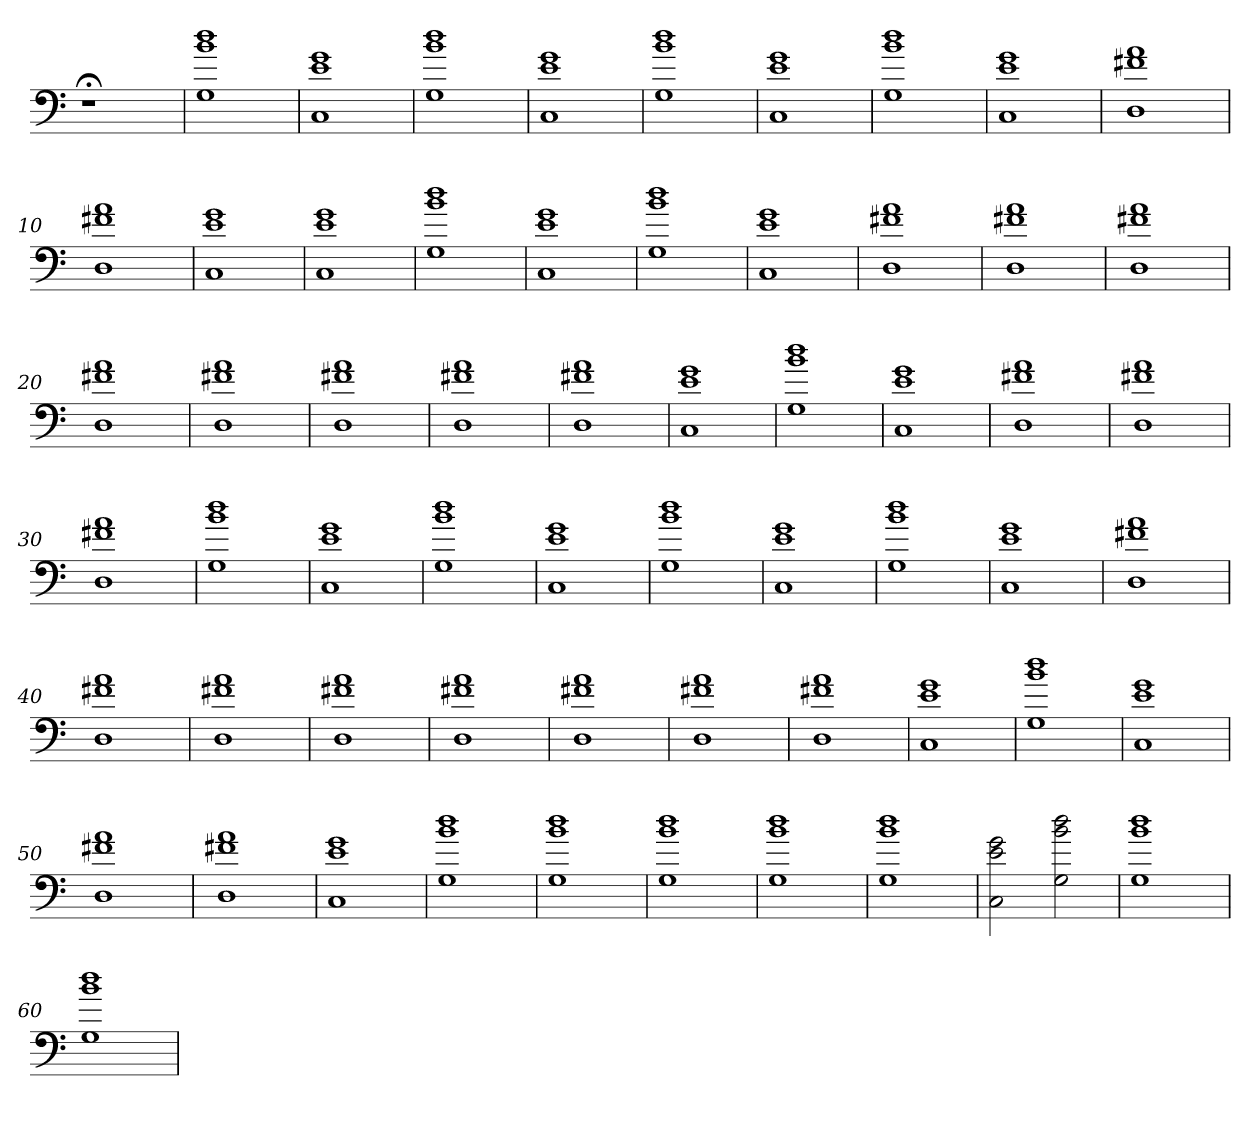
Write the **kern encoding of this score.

**kern
*part1
*staff1
=
1r;<
=1
1G 1b 1dd
=2
1C 1e 1g
=3
1G 1b 1dd
=4
1C 1e 1g
=5
1G 1b 1dd
=6
1C 1e 1g
=7
1G 1b 1dd
=8
1C 1e 1g
=9
1D 1f#X 1a
=10
1D 1f#X 1a
=11
1C 1e 1g
=12
1C 1e 1g
=13
1G 1b 1dd
=14
1C 1e 1g
=15
1G 1b 1dd
=16
1C 1e 1g
=17
1D 1f#X 1a
=18
1D 1f#X 1a
=19
1D 1f#X 1a
=20
1D 1f#X 1a
=21
1D 1f#X 1a
=22
1D 1f#X 1a
=23
1D 1f#X 1a
=24
1D 1f#X 1a
=25
1C 1e 1g
=26
1G 1b 1dd
=27
1C 1e 1g
=28
1D 1f#X 1a
=29
1D 1f#X 1a
=30
1D 1f#X 1a
=31
1G 1b 1dd
=32
1C 1e 1g
=33
1G 1b 1dd
=34
1C 1e 1g
=35
1G 1b 1dd
=36
1C 1e 1g
=37
1G 1b 1dd
=38
1C 1e 1g
=39
1D 1f#X 1a
=40
1D 1f#X 1a
=41
1D 1f#X 1a
=42
1D 1f#X 1a
=43
1D 1f#X 1a
=44
1D 1f#X 1a
=45
1D 1f#X 1a
=46
1D 1f#X 1a
=47
1C 1e 1g
=48
1G 1b 1dd
=49
1C 1e 1g
=50
1D 1f#X 1a
=51
1D 1f#X 1a
=52
1C 1e 1g
=53
1G 1b 1dd
=54
1G 1b 1dd
=55
1G 1b 1dd
=56
1G 1b 1dd
=57
1G 1b 1dd
=58
2C 2e 2g
2G 2b 2dd
=59
1G 1b 1dd
=60
1G 1b 1dd
=
*-
